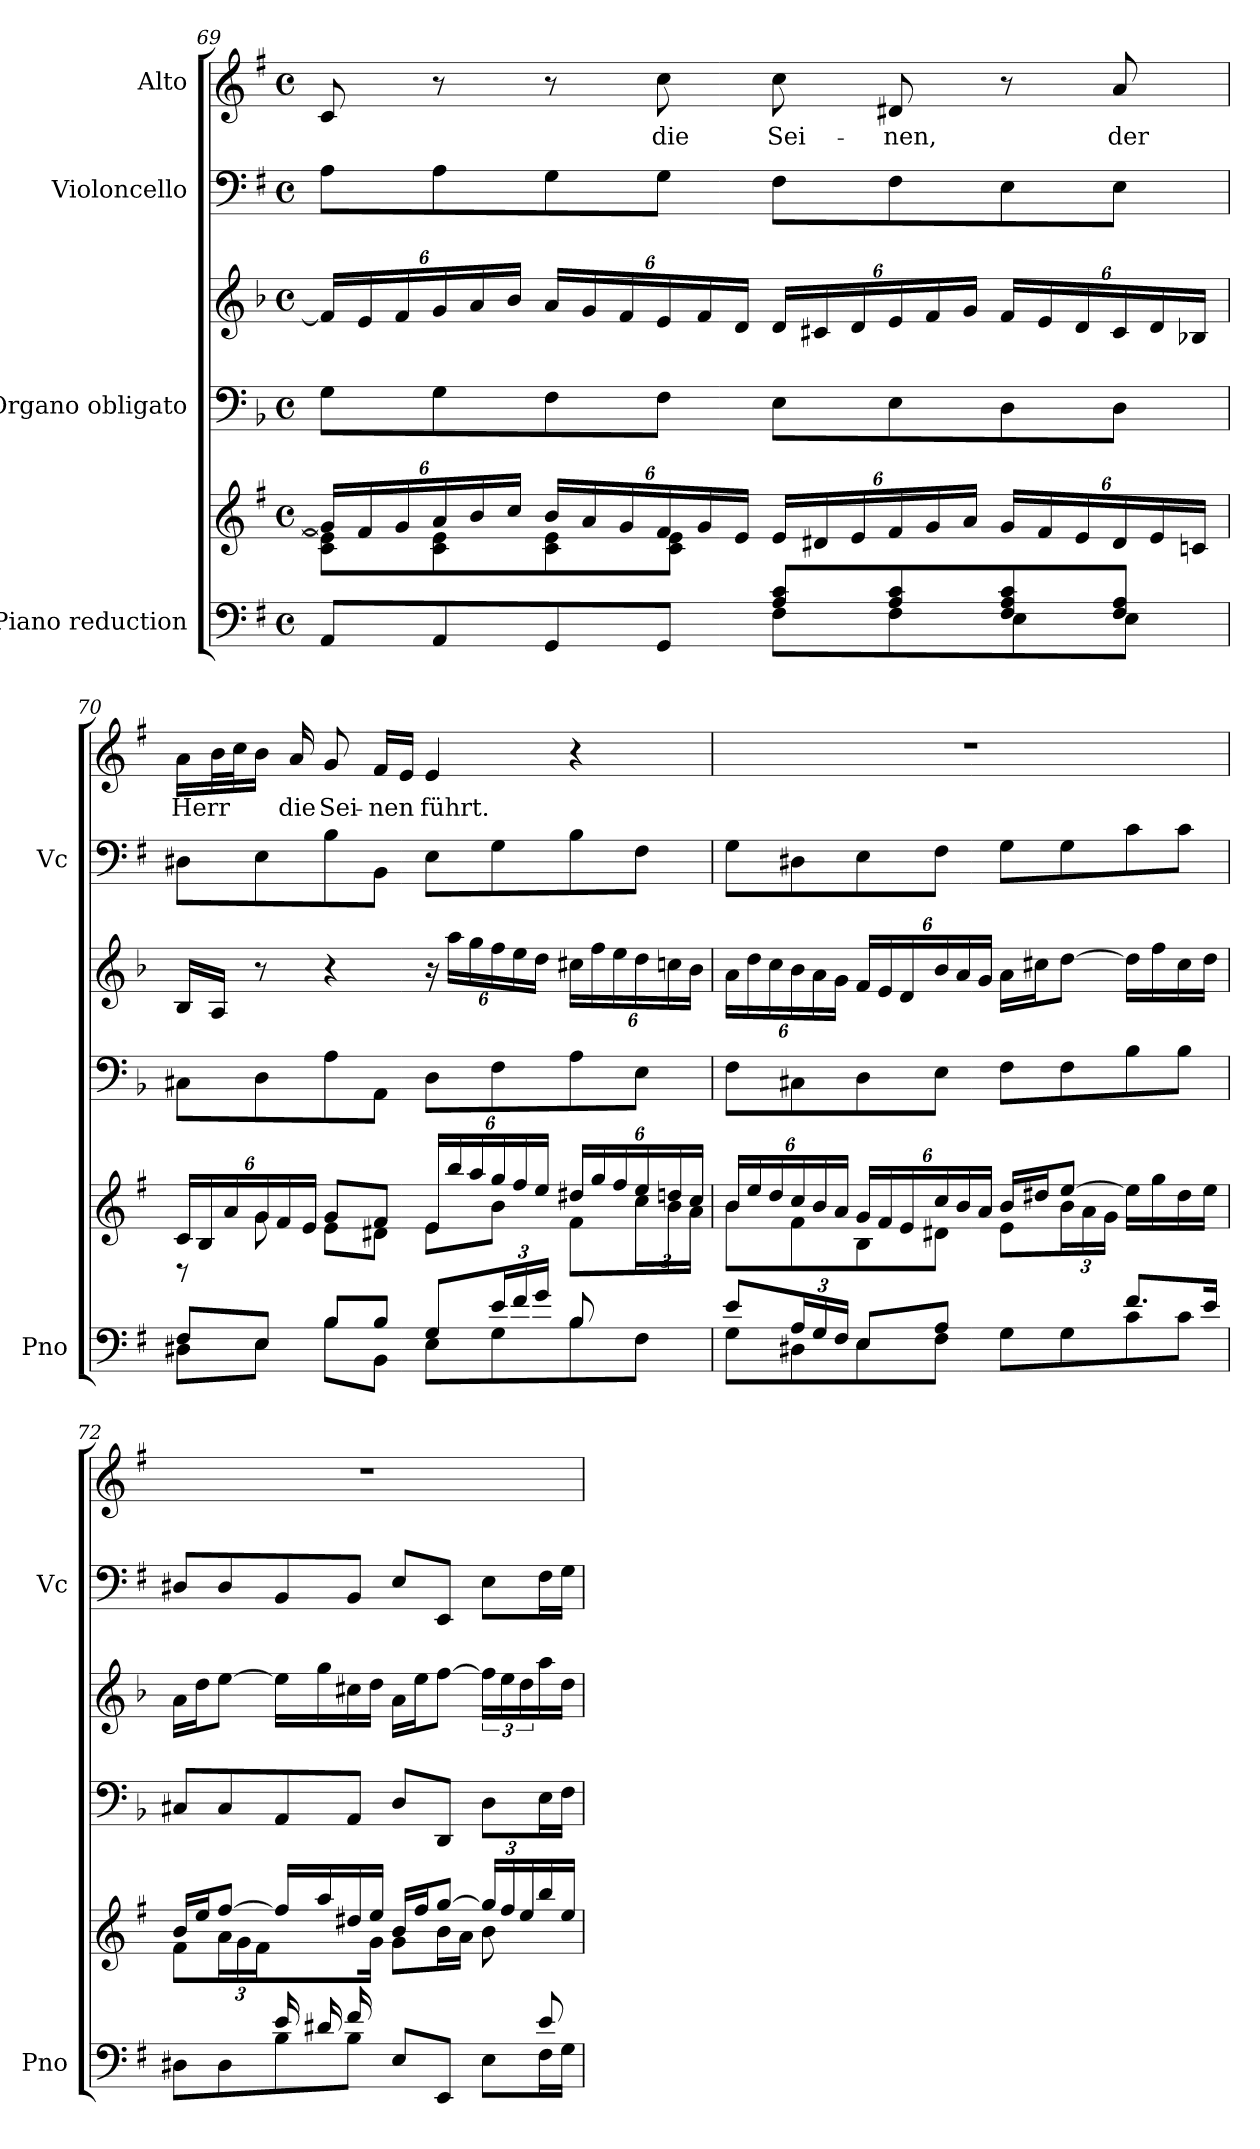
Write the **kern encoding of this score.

**kern	**kern	**kern	**kern	**kern	**kern	**text
*part4	*part4	*part3	*part3	*part2	*part1	*part1
*staff6	*staff5	*staff4	*staff3	*staff2	*staff1	*staff1
*I"Piano reduction	*	*I"Organo obligato	*	*I"Violoncello	*I"Alto	*
*I'Pno	*	*	*	*I'Vc	*	*
*clefF4	*clefG2	*clefF4	*clefG2	*clefF4	*clefG2	*
*	*	*ITrd-1c-2	*ITrd-1c-2	*	*	*
*k[f#]	*k[f#]	*k[f#]	*k[f#]	*k[f#]	*k[f#]	*
*M4/4	*M4/4	*M4/4	*M4/4	*M4/4	*M4/4	*
*met(c)	*met(c)	*met(c)	*met(c)	*met(c)	*met(c)	*
=69	=69	=69	=69	=69	=69	=69
*^	*^	*	*	*	*	*
8AA/L	2ryy	24g/LL]	8c\ 8e\]L	8A\L	24g/LL]	8A\L	8c/	.
.	.	24f#/	.	.	24f#/	.	.	.
.	.	24g/	.	.	24g/	.	.	.
8AA/	.	24a/	8c\ 8e\	8A\	24a/	8A\	8r	.
.	.	24b/	.	.	24b/	.	.	.
.	.	24cc/JJ	.	.	24cc/JJ	.	.	.
8GG/	.	24b/LL	8c\ 8e\	8G\	24b/LL	8G\	8r	.
.	.	24a/	.	.	24a/	.	.	.
.	.	24g/	.	.	24g/	.	.	.
!	!	!	!	!	!	!	!	!LO:LY:b
8GG/J	.	24f#/	8c\ 8e\J	8G\J	24f#/	8G\J	8cc\	die
.	.	24g/	.	.	24g/	.	.	.
.	.	24e/JJ	.	.	24e/JJ	.	.	.
!	!	!	!	!	!	!	!	!LO:LY:b
8A/ 8c/L	8F#\L	24e/LL	2ryy	8F#\L	24e/LL	8F#\L	8cc\	Sei-
.	.	24d#X/	.	.	24d#X/	.	.	.
.	.	24e/	.	.	24e/	.	.	.
!	!	!	!	!	!	!	!	!LO:LY:b
8A/ 8c/	8F#\	24f#/	.	8F#\	24f#/	8F#\	8d#X/	-nen,
.	.	24g/	.	.	24g/	.	.	.
.	.	24a/JJ	.	.	24a/JJ	.	.	.
8F#/ 8A/ 8c/	8E\	24g/LL	.	8E\	24g/LL	8E\	8r	.
.	.	24f#/	.	.	24f#/	.	.	.
.	.	24e/	.	.	24e/	.	.	.
!	!	!	!	!	!	!	!	!LO:LY:b
8F#/ 8A/J	8E\J	24d#/	.	8E\J	24d#/	8E\J	8a/	der
.	.	24e/	.	.	24e/	.	.	.
.	.	24cn/JJ	.	.	24cn/JJ	.	.	.
*	*	*v	*v	*	*	*	*	*
!!LO:LB:g=z
=70	=70	=70	=70	=70	=70	=70	=70
*	*	*Xbrackettup	*	*	*	*	*
*	*	*^	*	*	*	*	*
*	*	*	*^	*	*	*	*	*
!	!	!	!	!	!	!	!	!	!LO:LY:b
8F#/L	8D#X\L	24c/LL	8r	2..ryy	8D#X\L	16c/LL	8D#X\L	16a\LL	Herr
.	.	24B/	.	.	.	.	.	.	.
.	.	.	.	.	.	16B/JJ	.	32b\L	.
.	.	24a/	.	.	.	.	.	.	.
.	.	.	.	.	.	.	.	32cc\J	.
8E/J	8E\J	24g/	8g\	.	8E\	8r	8E\	16b\JJ	.
.	.	24f#/	.	.	.	.	.	.	.
!	!	!	!	!	!	!	!	!	!LO:LY:b
.	.	.	.	.	.	.	.	16a/	die
.	.	24e/JJ	.	.	.	.	.	.	.
!	!	!	!	!	!	!	!	!	!LO:LY:b
8B/L	8B\L	8g/L	8e\L	.	8B\	4r	8B\	8g/	Sei-
!	!	!	!	!	!	!	!	!	!LO:LY:b
8B/J	8BB\J	8f#/J	8d#X\J	.	8BB\J	.	8BB\J	16f#/LL	-nen
.	.	.	.	.	.	.	.	16e/JJ	.
*	*	*	*	*	*	*Xbrackettup	*	*	*
!	!	!	!	!	!	!	!	!	!LO:LY:b
8G/L	8E\L	24e/LL	8e\L	.	8E\L	24r	8E\L	4e/	führt.
.	.	24bb/	.	.	.	24bb\LL	.	.	.
.	.	24aa/	.	.	.	24aa\	.	.	.
*Xbrackettup	*	*brackettup	*	*	*	*brackettup	*	*	*
24e/L	8G\	24gg/	8b\J	.	8G\	24gg\	8G\	.	.
24f#/	.	24ff#/	.	.	.	24ff#\	.	.	.
24g/JJ	.	24ee/JJ	.	.	.	24ee\JJ	.	.	.
8B/L	8B\	24dd#X/LL	8f#\L	.	8B\	24dd#X\LL	8B\	4r	.
.	.	24gg/	.	.	.	24gg\	.	.	.
.	.	24ff#/	.	.	.	24ff#\	.	.	.
*	*	*	*Xbrackettup	*	*	*	*	*	*
8ryy	8F#\J	24ee/	24cc\L	8a\J	8F#\J	24ee\	8F#\J	.	.
.	.	24ddn/	24b\	.	.	24ddn\	.	.	.
.	.	24cc/JJ	24a\JJ	.	.	24cc\JJ	.	.	.
*	*	*v	*v	*v	*	*	*	*	*
=71	=71	=71	=71	=71	=71	=71	=71
*	*	*brackettup	*	*	*	*	*
*	*	*^	*	*	*	*	*
8e/L	8G\L	24b/LL	8b\L	8G\L	24b\LL	8G\L	1r	.
.	.	24ee/	.	.	24ee\	.	.	.
.	.	24dd/	.	.	24dd\	.	.	.
24A/L	8D#X\	24cc/	8f#\	8D#X\	24cc\	8D#X\	.	.
24G/	.	24b/	.	.	24b\	.	.	.
24F#/JJ	.	24a/JJ	.	.	24a\JJ	.	.	.
8E/L	8E\	24g/LL	8B\	8E\	24g/LL	8E\	.	.
.	.	24f#/	.	.	24f#/	.	.	.
.	.	24e/	.	.	24e/	.	.	.
8A/J	8F#\J	24cc/	8d#X\J	8F#\J	24cc/	8F#\J	.	.
.	.	24b/	.	.	24b/	.	.	.
.	.	24a/JJ	.	.	24a/JJ	.	.	.
4ryy	8G\L	16b/LL	8e\L	8G\L	16b\LL	8G\L	.	.
.	.	16dd#X/J	.	.	16dd#X\J	.	.	.
*	*	*	*Xbrackettup	*	*	*	*	*
.	8G\	[8ee/J	24b\L	8G\	[8ee\J	8G\	.	.
.	.	.	24a\	.	.	.	.	.
.	.	.	24g\JJ	.	.	.	.	.
8.f#/L	8c\	16ee\LL]	4ryy	8c\	16ee\LL]	8c\	.	.
.	.	16gg\	.	.	16gg\	.	.	.
.	8c\J	16dd#\	.	8c\J	16dd#\	8c\J	.	.
16e/Jk	.	16ee\JJ	.	.	16ee\JJ	.	.	.
=72	=72	=72	=72	=72	=72	=72	=72	=72
4ryy	8D#X\L	16b/LL	8f#\L	8D#X/L	16b\LL	8D#X/L	1r	.
.	.	16ee/J	.	.	16ee\J	.	.	.
.	8D#\	[8ff#/J	24a\L	8D#/	[8ff#\J	8D#/	.	.
.	.	.	24g\	.	.	.	.	.
.	.	.	24f#\JJ	.	.	.	.	.
16e/LL	8B\	16ff#/LL]	8.ryy	8BB/	16ff#\LL]	8BB/	.	.
16d#X/	.	16aa/	.	.	16aa\	.	.	.
16f#/	8B\J	16dd#X/	.	8BB/J	16dd#X\	8BB/J	.	.
4..ryy	.	16ee/JJ	16g\JJ	.	16ee\JJ	.	.	.
.	8E/L	16b/LL	8g\L	8E/L	16b\LL	8E/L	.	.
.	.	16ff#/J	.	.	16ff#\J	.	.	.
.	8EE/J	[8gg/J	16b\L	8EE/J	[8gg\J	8EE/J	.	.
.	.	.	16a\JJ	.	.	.	.	.
.	8E\L	24gg/LL]	8b\L	8E\L	24gg\LL]	8E\L	.	.
.	.	24ff#/	.	.	24ff#\	.	.	.
.	.	24ee/	.	.	24ee\	.	.	.
8e/J	16F#\L	16bb/	8ryy	16F#\L	16bb\	16F#\L	.	.
.	16G\JJ	16ee/JJ	.	16G\JJ	16ee\JJ	16G\JJ	.	.
*v	*v	*	*	*	*	*	*	*
*	*v	*v	*	*	*	*	*
=	=	=	=	=	=	=
*-	*-	*-	*-	*-	*-	*-
